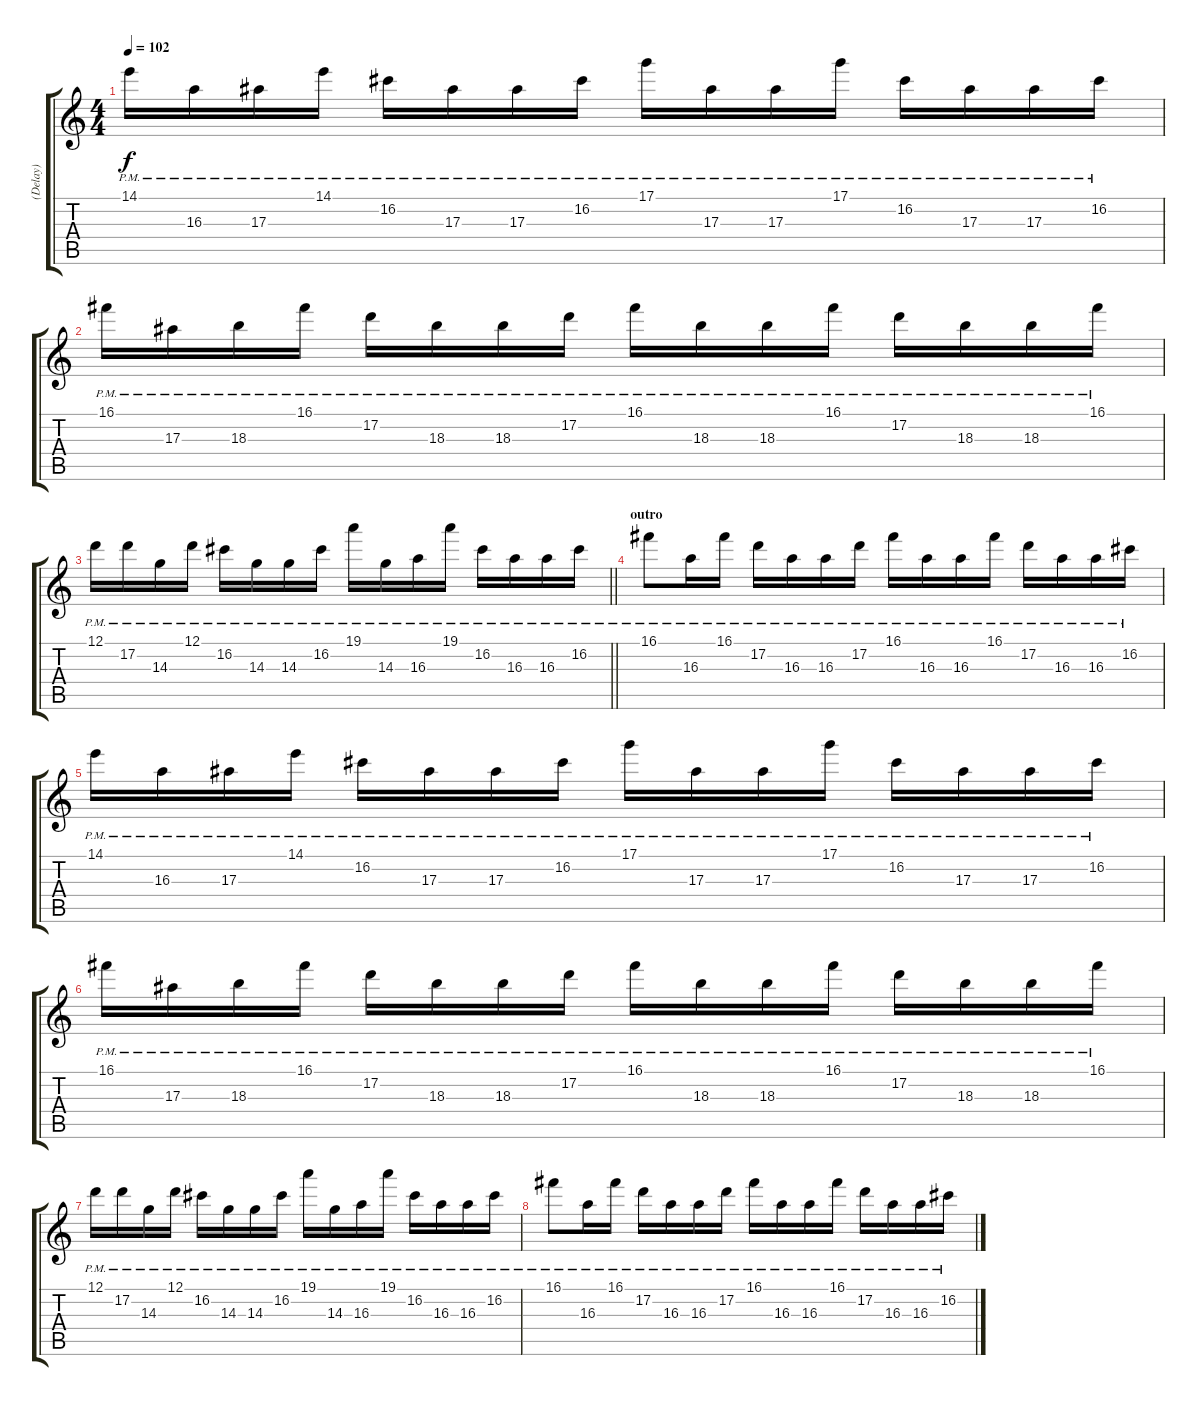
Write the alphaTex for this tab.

\track ("(Delay)" "(Delay)") {instrument overdrivenguitar}
\staff {score tabs}
\tuning (D4 A3 F3 C3 G2 D2) {hide}
\ts (4 4)
\tempo 102
\clef g2
\ks c
14.1{pm}.16{dy f} 16.3{pm}.16 17.3{pm}.16 14.1{pm}.16 16.2{pm}.16 17.3{pm}.16 17.3{pm}.16 16.2{pm}.16 17.1{pm}.16 17.3{pm}.16 17.3{pm}.16 17.1{pm}.16 16.2{pm}.16 17.3{pm}.16 17.3{pm}.16 16.2{pm}.16 |
16.1{pm}.16 17.3{pm}.16 18.3{pm}.16 16.1{pm}.16 17.2{pm}.16 18.3{pm}.16 18.3{pm}.16 17.2{pm}.16 16.1{pm}.16 18.3{pm}.16 18.3{pm}.16 16.1{pm}.16 17.2{pm}.16 18.3{pm}.16 18.3{pm}.16 16.1{pm}.16 |
\barLineRight lightlight
12.1{pm}.16 17.2{pm}.16 14.3{pm}.16 12.1{pm}.16 16.2{pm}.16 14.3{pm}.16 14.3{pm}.16 16.2{pm}.16 19.1{pm}.16 14.3{pm}.16 16.3{pm}.16 19.1{pm}.16 16.2{pm}.16 16.3{pm}.16 16.3{pm}.16 16.2{pm}.16 |
\section ("" "outro")
16.1{pm}.8 16.3{pm}.16 16.1{pm}.16 17.2{pm}.16 16.3{pm}.16 16.3{pm}.16 17.2{pm}.16 16.1{pm}.16 16.3{pm}.16 16.3{pm}.16 16.1{pm}.16 17.2{pm}.16 16.3{pm}.16 16.3{pm}.16 16.2{pm}.16 |
14.1{pm}.16 16.3{pm}.16 17.3{pm}.16 14.1{pm}.16 16.2{pm}.16 17.3{pm}.16 17.3{pm}.16 16.2{pm}.16 17.1{pm}.16 17.3{pm}.16 17.3{pm}.16 17.1{pm}.16 16.2{pm}.16 17.3{pm}.16 17.3{pm}.16 16.2{pm}.16 |
16.1{pm}.16 17.3{pm}.16 18.3{pm}.16 16.1{pm}.16 17.2{pm}.16 18.3{pm}.16 18.3{pm}.16 17.2{pm}.16 16.1{pm}.16 18.3{pm}.16 18.3{pm}.16 16.1{pm}.16 17.2{pm}.16 18.3{pm}.16 18.3{pm}.16 16.1{pm}.16 |
12.1{pm}.16 17.2{pm}.16 14.3{pm}.16 12.1{pm}.16 16.2{pm}.16 14.3{pm}.16 14.3{pm}.16 16.2{pm}.16 19.1{pm}.16 14.3{pm}.16 16.3{pm}.16 19.1{pm}.16 16.2{pm}.16 16.3{pm}.16 16.3{pm}.16 16.2{pm}.16 |
16.1{pm}.8 16.3{pm}.16 16.1{pm}.16 17.2{pm}.16 16.3{pm}.16 16.3{pm}.16 17.2{pm}.16 16.1{pm}.16 16.3{pm}.16 16.3{pm}.16 16.1{pm}.16 17.2{pm}.16 16.3{pm}.16 16.3{pm}.16 16.2{pm}.16
